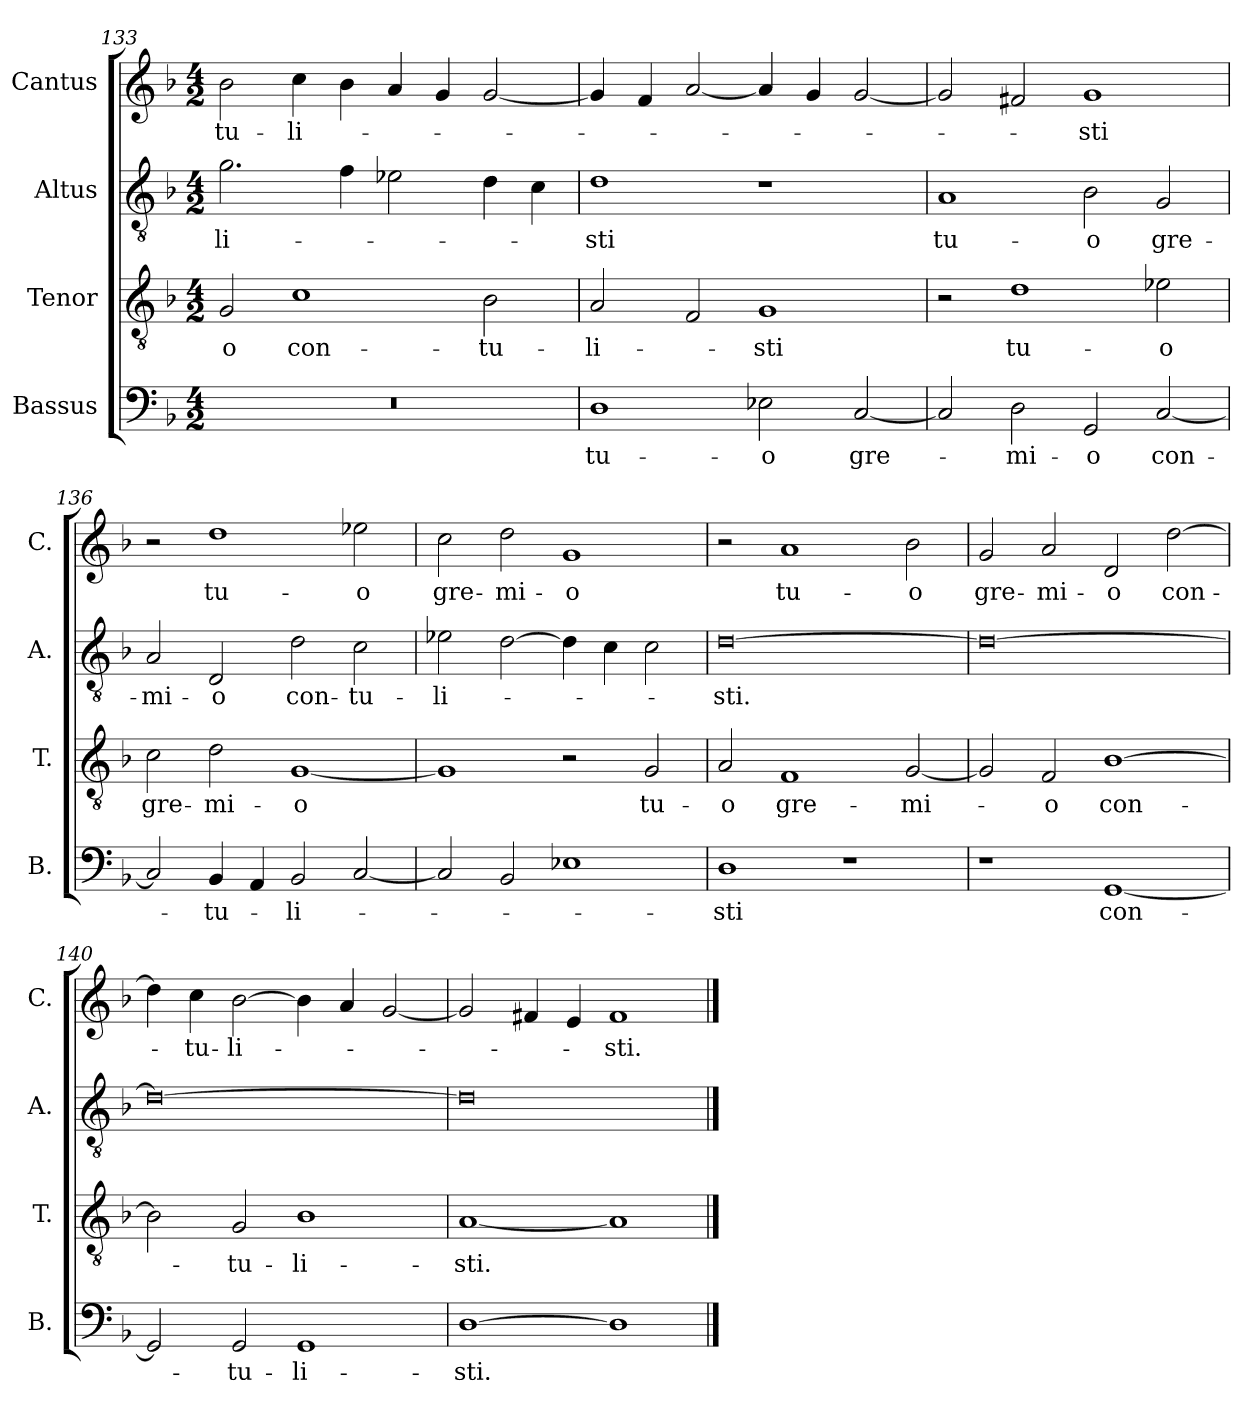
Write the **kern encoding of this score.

**kern	**text	**kern	**text	**kern	**text	**kern	**text
*part4	*part4	*part3	*part3	*part2	*part2	*part1	*part1
*staff4	*staff4	*staff3	*staff3	*staff2	*staff2	*staff1	*staff1
*I"Bassus	*	*I"Tenor	*	*I"Altus	*	*I"Cantus	*
*I'B.	*	*I'T.	*	*I'A.	*	*I'C.	*
*clefF4	*	*clefGv2	*	*clefGv2	*	*clefG2	*
*k[b-]	*	*k[b-]	*	*k[b-]	*	*k[b-]	*
*M4/2	*	*M4/2	*	*M4/2	*	*M4/2	*
=133	=133	=133	=133	=133	=133	=133	=133
0r	.	2G/	-o	2.g\	-li-	2b-\	-tu-
.	.	1c	con-	.	.	4cc\	-li-
.	.	.	.	4f\	.	4b-\	.
.	.	.	.	2e-X\	.	4a/	.
.	.	.	.	.	.	4g/	.
.	.	2B-\	-tu-	4d\	.	[2g/	.
.	.	.	.	4c\	.	.	.
=134	=134	=134	=134	=134	=134	=134	=134
1D	tu-	2A/	-li-	1d	-sti	4g/]	.
.	.	.	.	.	.	4f/	.
.	.	2F/	.	.	.	[2a/	.
2E-X\	-o	1G	-sti	1r	.	4a/]	.
.	.	.	.	.	.	4g/	.
[2C/	gre-	.	.	.	.	[2g/	.
=135	=135	=135	=135	=135	=135	=135	=135
2C/]	.	2r	.	1A	tu-	2g/]	.
2D\	-mi-	1d	tu-	.	.	2f#X/	.
2GG/	-o	.	.	2B-\	-o	1g	-sti
[2C/	con-	2e-X\	-o	2G/	gre-	.	.
!!LO:PB:g=z
=136	=136	=136	=136	=136	=136	=136	=136
2C/]	.	2c\	gre-	2A/	-mi-	2r	.
4BB-/	-tu-	2d\	-mi-	2D/	-o	1dd	tu-
4AA/	.	.	.	.	.	.	.
2BB-/	-li-	[1G	-o	2d\	con-	.	.
[2C/	.	.	.	2c\	-tu-	2ee-X\	-o
=137	=137	=137	=137	=137	=137	=137	=137
2C/]	.	1G]	.	2e-X\	-li-	2cc\	gre-
2BB-/	.	.	.	[2d\	.	2dd\	-mi-
1E-X	.	2r	.	4d\]	.	1g	-o
.	.	.	.	4c\	.	.	.
.	.	2G/	tu-	2c\	.	.	.
=138	=138	=138	=138	=138	=138	=138	=138
1D	-sti	2A/	-o	[0d	-sti.	2r	.
.	.	1F	gre-	.	.	1a	tu-
1r	.	.	.	.	.	.	.
.	.	[2G/	-mi-	.	.	2b-\	-o
=139	=139	=139	=139	=139	=139	=139	=139
1r	.	2G/]	.	0d_	.	2g/	gre-
.	.	2F/	-o	.	.	2a/	-mi-
[1GG	con-	[1B-	con-	.	.	2d/	-o
.	.	.	.	.	.	[2dd\	con-
=140	=140	=140	=140	=140	=140	=140	=140
2GG/]	.	2B-\]	.	0d_	.	4dd\]	.
.	.	.	.	.	.	4cc\	-tu-
2GG/	-tu-	2G/	-tu-	.	.	[2b-\	-li-
1GG	-li-	1B-	-li-	.	.	4b-\]	.
.	.	.	.	.	.	4a/	.
.	.	.	.	.	.	[2g/	.
!!LO:LB:g=z
=141	=141	=141	=141	=141	=141	=141	=141
[1D	-sti.	[1A	-sti.	0d]	.	2g/]	.
.	.	.	.	.	.	4f#X/	.
.	.	.	.	.	.	4e/	.
1D]	.	1A]	.	.	.	1f#	-sti.
==	==	==	==	==	==	==	==
*-	*-	*-	*-	*-	*-	*-	*-
